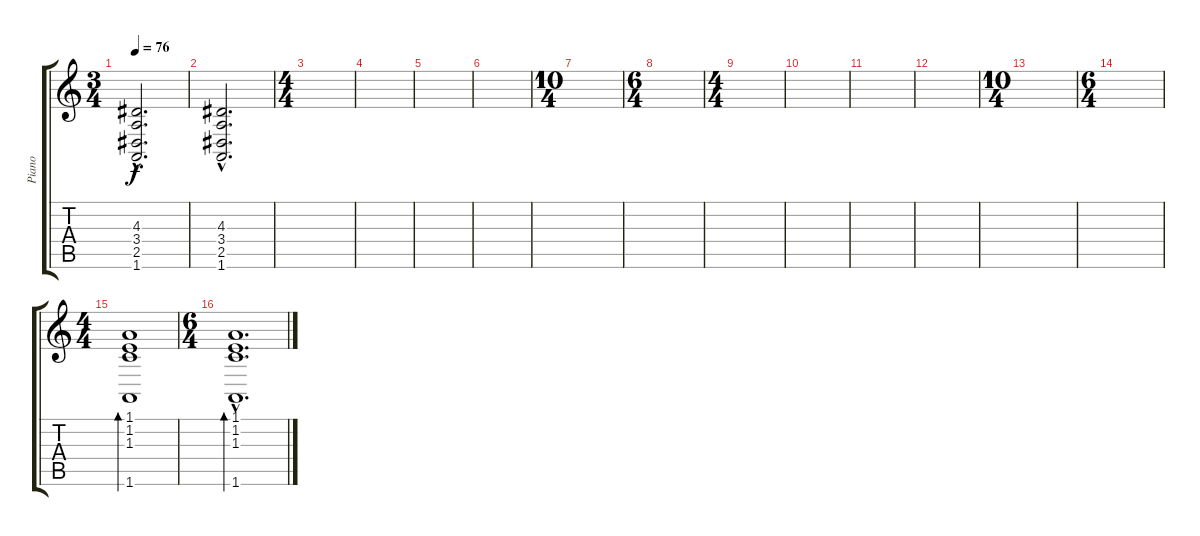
\track ("Piano" "Piano") {instrument acousticgrandpiano}
\staff {score tabs}
\tuning (Ab4 Eb4 B3 Gb3 Db3 Ab2) {hide}
\ts (3 4)
\tempo 76
\clef g2
\ks c
(4.3{hac} 3.4{hac} 2.5{hac} 1.6{hac}).2{d dy f} |
(4.3{hac} 3.4{hac} 2.5{hac} 1.6{hac}).2{d} |
\ts (4 4)
|
|
|
|
\ts (10 4)
|
\ts (6 4)
|
\ts (4 4)
|
|
|
|
\ts (10 4)
|
\ts (6 4)
|
\ts (4 4)
(1.1 1.2 1.3 1.6).1{bd 120} |
\ts (6 4)
(1.1{hac} 1.2{hac} 1.3{hac} 1.6{hac}).1{d bd 120}
